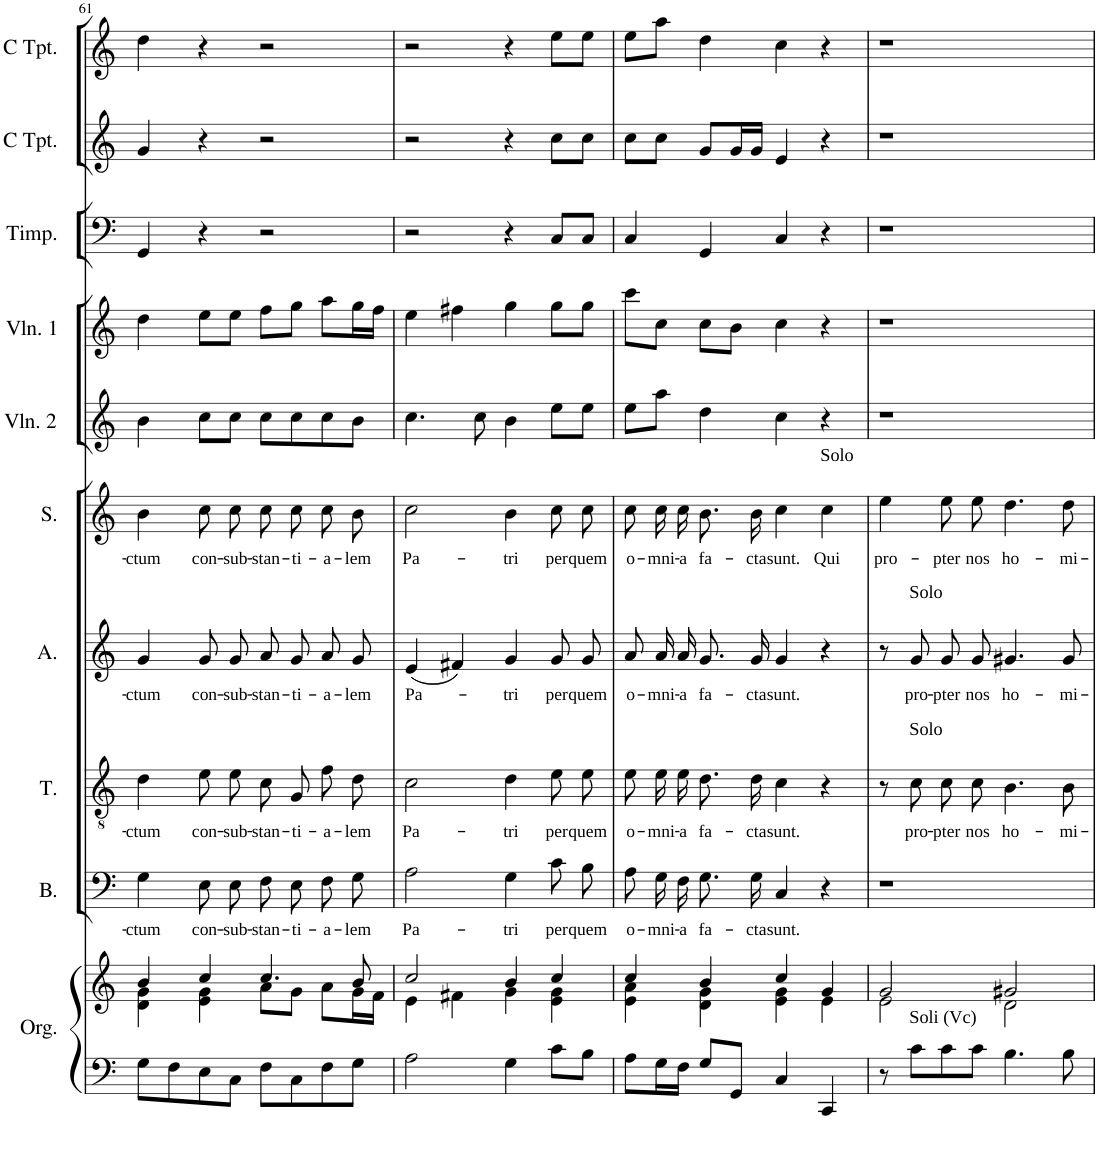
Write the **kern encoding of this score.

**kern	**kern	**kern	**text	**kern	**text	**kern	**text	**kern	**text	**kern	**kern	**kern	**kern	**kern
*part10	*part10	*part9	*part9	*part8	*part8	*part7	*part7	*part6	*part6	*part5	*part4	*part3	*part2	*part1
*staff11	*staff10	*staff9	*staff9	*staff8	*staff8	*staff7	*staff7	*staff6	*staff6	*staff5	*staff4	*staff3	*staff2	*staff1
*I"Organo	*	*I"Bass	*	*I"Tenore	*	*I"Alto	*	*I"Canto	*	*I"Violino secondo	*I"Violino primo	*I"Tympani	*I"Clarino secondo	*I"Clarino primo
*I'Org.	*	*I'B.	*	*I'T.	*	*I'A.	*	*	*	*I'Vln. 2	*I'Vln. 1	*	*	*
!!LO:PB:g=z
*clefF4	*clefG2	*clefF4	*	*clefGv2	*	*clefG2	*	*clefG2	*	*clefG2	*clefG2	*clefF4	*clefG2	*clefG2
*	*	*	*	*Trd7c12	*	*	*	*	*	*	*	*	*	*
*k[]	*k[]	*k[]	*	*k[]	*	*k[]	*	*k[]	*	*k[]	*k[]	*k[]	*k[]	*k[]
*M4/4	*M4/4	*M4/4	*	*M4/4	*	*M4/4	*	*M4/4	*	*M4/4	*M4/4	*M4/4	*M4/4	*M4/4
*met(c)	*met(c)	*met(c)	*	*met(c)	*	*met(c)	*	*met(c)	*	*met(c)	*met(c)	*met(c)	*met(c)	*met(c)
=61	=61	=61	=61	=61	=61	=61	=61	=61	=61	=61	=61	=61	=61	=61
*	*^	*	*	*	*	*	*	*	*	*	*	*	*	*
!	!	!	!	!LO:LY:b	!	!LO:LY:b	!	!LO:LY:b	!	!LO:LY:b	!	!	!	!	!
8G\L	4b/	4d\ 4g\	4G\	-ctum	4d\	-ctum	4g/	-ctum	4b\	-ctum	4b\	4dd\	4GG/	4g/	4dd\
8F\	.	.	.	.	.	.	.	.	.	.	.	.	.	.	.
!	!	!	!	!LO:LY:b	!	!LO:LY:b	!	!LO:LY:b	!	!LO:LY:b	!	!	!	!	!
8E\	4cc/	4e\ 4g\	8E\L	con-	8e\L	con-	8g/L	con-	8cc\L	con-	8cc\L	8ee\L	4r	4r	4r
!	!	!	!	!LO:LY:b	!	!LO:LY:b	!	!LO:LY:b	!	!LO:LY:b	!	!	!	!	!
8C\J	.	.	8E\J	-sub-	8e\J	-sub-	8g/J	-sub-	8cc\J	-sub-	8cc\J	8ee\J	.	.	.
!	!	!	!	!LO:LY:b	!	!LO:LY:b	!	!LO:LY:b	!	!LO:LY:b	!	!	!	!	!
8F\L	4.cc/	8a\L	8F\L	-stan-	8c/L	-stan-	8a/L	-stan-	8cc\L	-stan-	8cc\L	8ff\L	2r	2r	2r
!	!	!	!	!LO:LY:b	!	!LO:LY:b	!	!LO:LY:b	!	!LO:LY:b	!	!	!	!	!
8C\	.	8g\J	8E\J	-ti-	8G/J	-ti-	8g/J	-ti-	8cc\J	-ti-	8cc\	8gg\J	.	.	.
!	!	!	!	!LO:LY:b	!	!LO:LY:b	!	!LO:LY:b	!	!LO:LY:b	!	!	!	!	!
8F\	.	8a\L	8F\L	-a-	8f\L	-a-	8a/L	-a-	8cc\L	-a-	8cc\	8aa\L	.	.	.
!	!	!	!	!LO:LY:b	!	!LO:LY:b	!	!LO:LY:b	!	!LO:LY:b	!	!	!	!	!
8G\J	8b/	16g\L	8G\J	-lem	8d\J	-lem	8g/J	-lem	8b\J	-lem	8b\J	16gg\L	.	.	.
.	.	16f\JJ	.	.	.	.	.	.	.	.	.	16ff\JJ	.	.	.
=62	=62	=62	=62	=62	=62	=62	=62	=62	=62	=62	=62	=62	=62	=62	=62
!	!	!	!	!LO:LY:b	!	!LO:LY:b	!	!LO:LY:b	!	!LO:LY:b	!	!	!	!	!
2A\	2cc/	4e\	2A\	Pa-	2c\	Pa-	(4e/	Pa-	2cc\	Pa-	4.cc\	4ee\	2r	2r	2r
.	.	4f#X\	.	.	.	.	4f#X/)	.	.	.	.	4ff#X\	.	.	.
.	.	.	.	.	.	.	.	.	.	.	8cc\	.	.	.	.
!	!	!	!	!LO:LY:b	!	!LO:LY:b	!	!LO:LY:b	!	!LO:LY:b	!	!	!	!	!
4G\	4b/	4g\	4G\	-tri	4d\	-tri	4g/	-tri	4b\	-tri	4b\	4gg\	4r	4r	4r
!	!	!	!	!LO:LY:b	!	!LO:LY:b	!	!LO:LY:b	!	!LO:LY:b	!	!	!	!	!
8c\L	4cc/	4e\ 4g\	8c\L	per	8e\L	per	8g/L	per	8cc\L	per	8ee\L	8gg\L	8C/L	8cc\L	8ee\L
!	!	!	!	!LO:LY:b	!	!LO:LY:b	!	!LO:LY:b	!	!LO:LY:b	!	!	!	!	!
8B\J	.	.	8B\J	quem	8e\J	quem	8g/J	quem	8cc\J	quem	8ee\J	8gg\J	8C/J	8cc\J	8ee\J
=63	=63	=63	=63	=63	=63	=63	=63	=63	=63	=63	=63	=63	=63	=63	=63
!	!	!	!	!LO:LY:b	!	!LO:LY:b	!	!LO:LY:b	!	!LO:LY:b	!	!	!	!	!
8A\L	4cc/	4e\ 4a\	8A\L	o-	8e\L	o-	8a/L	o-	8cc\L	o-	8ee\L	8ccc\L	4C/	8cc\L	8ee\L
!	!	!	!	!LO:LY:b	!	!LO:LY:b	!	!LO:LY:b	!	!LO:LY:b	!	!	!	!	!
16G\L	.	.	16G\L	-mni-	16e\L	-mni-	16a/L	-mni-	16cc\L	-mni-	8aa\J	8cc\J	.	8cc\J	8aa\J
!	!	!	!	!LO:LY:b	!	!LO:LY:b	!	!LO:LY:b	!	!LO:LY:b	!	!	!	!	!
16F\JJ	.	.	16F\JJ	-a	16e\JJ	-a	16a/JJ	-a	16cc\JJ	-a	.	.	.	.	.
!	!	!	!	!LO:LY:b	!	!LO:LY:b	!	!LO:LY:b	!	!LO:LY:b	!	!	!	!	!
8G/L	4b/	4d\ 4g\	8.G\L	fa-	8.d\L	fa-	8.g/L	fa-	8.b\L	fa-	4dd\	8cc\L	4GG/	8g/L	4dd\
8GG/J	.	.	.	.	.	.	.	.	.	.	.	8b\J	.	16g/L	.
!	!	!	!	!LO:LY:b	!	!LO:LY:b	!	!LO:LY:b	!	!LO:LY:b	!	!	!	!	!
.	.	.	16G\Jk	-cta	16d\Jk	-cta	16g/Jk	-cta	16b\Jk	-cta	.	.	.	16g/JJ	.
!	!	!	!	!LO:LY:b	!	!LO:LY:b	!	!LO:LY:b	!	!LO:LY:b	!	!	!	!	!
4C/	4cc/	4e\ 4g\	4C/	sunt.	4c\	sunt.	4g/	sunt.	4cc\	sunt.	4cc\	4cc\	4C/	4e/	4cc\
!	!	!	!	!	!	!	!	!	!LO:TX:a:t=Solo	!	!	!	!	!	!
!	!	!	!	!	!	!	!	!	!	!LO:LY:b	!	!	!	!	!
4CC/	4g/	4e\	4r	.	4r	.	4r	.	4cc\	Qui	4r	4r	4r	4r	4r
=64	=64	=64	=64	=64	=64	=64	=64	=64	=64	=64	=64	=64	=64	=64	=64
!	!	!	!	!	!	!	!	!	!	!LO:LY:b	!	!	!	!	!
8r	2g/	2e\	1r	.	8r	.	8r	.	4ee\	pro-	1r	1r	1r	1r	1r
!	!	!	!	!	!	!	!LO:TX:a:t=Solo	!	!	!	!	!	!	!	!
!	!	!	!	!	!LO:TX:a:t=Solo	!	!	!	!	!	!	!	!	!	!
!LO:TX:a:t=Soli (Vc)	!	!	!	!	!	!	!	!	!	!	!	!	!	!	!
!	!	!	!	!	!	!LO:LY:b	!	!LO:LY:b	!	!	!	!	!	!	!
8c\L	.	.	.	.	8c\	pro-	8g/	pro-	.	.	.	.	.	.	.
!	!	!	!	!	!	!LO:LY:b	!	!LO:LY:b	!	!LO:LY:b	!	!	!	!	!
8c\	.	.	.	.	8c\L	-pter	8g/L	-pter	8ee\L	-pter	.	.	.	.	.
!	!	!	!	!	!	!LO:LY:b	!	!LO:LY:b	!	!LO:LY:b	!	!	!	!	!
8c\J	.	.	.	.	8c\J	nos	8g/J	nos	8ee\J	nos	.	.	.	.	.
!	!	!	!	!	!	!LO:LY:b	!	!LO:LY:b	!	!LO:LY:b	!	!	!	!	!
4.B\	2g#X/	2d\	.	.	4.B\	ho-	4.g#X/	ho-	4.dd\	ho-	.	.	.	.	.
!	!	!	!	!	!	!LO:LY:b	!	!LO:LY:b	!	!LO:LY:b	!	!	!	!	!
8B\	.	.	.	.	8B\	-mi-	8g#/	-mi-	8dd\	-mi-	.	.	.	.	.
*	*v	*v	*	*	*	*	*	*	*	*	*	*	*	*	*
=	=	=	=	=	=	=	=	=	=	=	=	=	=	=
*-	*-	*-	*-	*-	*-	*-	*-	*-	*-	*-	*-	*-	*-	*-
